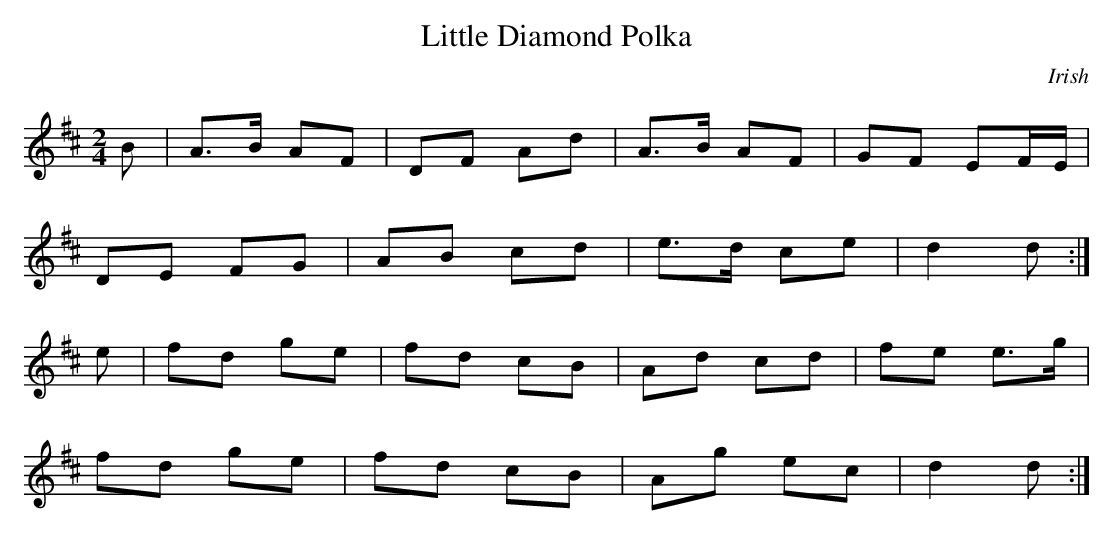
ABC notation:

X:1
T:Little Diamond Polka
M:2/4
L:1/8
K:D
B | A>B AF | DF Ad | A>B AF | GF EF/E/ |
DE FG | AB cd | e>d ce | d2 d :|
e | fd ge | fd cB | Ad cd | fe e>g |
fd ge | fd cB | Ag ec | d2 d :|
